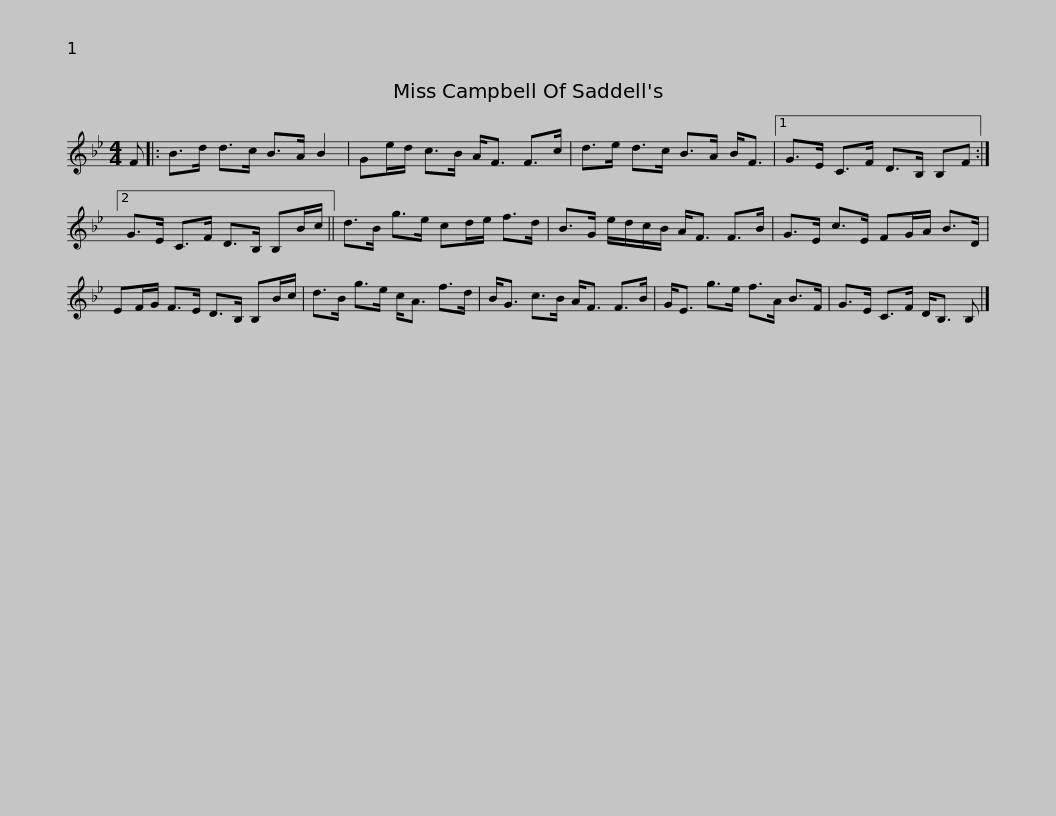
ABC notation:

X:1
L:1/8
M:4/4
I:linebreak $
K:Bb
V:1 treble
V:1
 F |: B>d d>c B>A B2 | Ge/d/ c>B A<F F>c | d>e d>c B>A B<F |1 G>E C>F D>B, B,F :|2$ %5
 G>E C>F D>B, B,B/c/ || d>B g>e cd/e/ f>d | B>G e/d/c/B/ A<F F>B | G>E c>E FG/A/ B>D |$ EF/G/ F>E D>B, B,B/c/ | %10
 d>B g>e c<A f>d | B<G c>B A<F F>B | G<E g>e f>A B>F |$ G>E C>F D<B, B, |] %14
